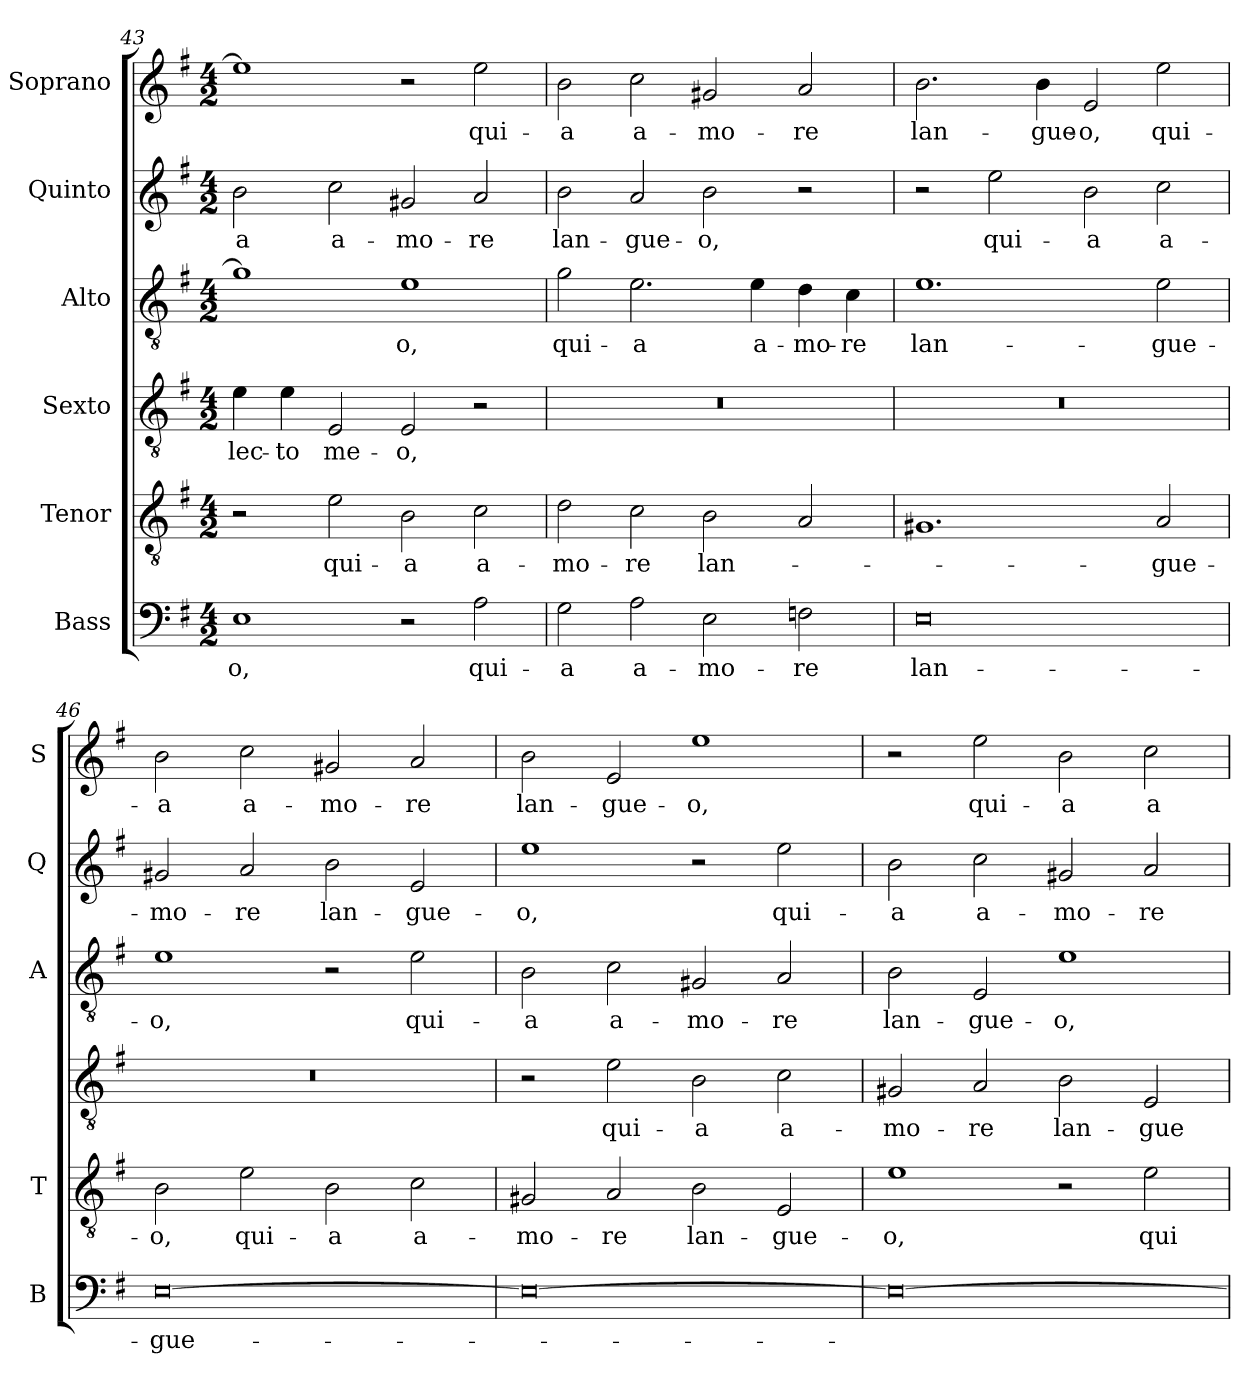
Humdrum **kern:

**kern	**text	**kern	**text	**kern	**text	**kern	**text	**kern	**text	**kern	**text
*part6	*part6	*part5	*part5	*part4	*part4	*part3	*part3	*part2	*part2	*part1	*part1
*staff6	*staff6	*staff5	*staff5	*staff4	*staff4	*staff3	*staff3	*staff2	*staff2	*staff1	*staff1
*I"Bass	*	*I"Tenor	*	*I"Sexto	*	*I"Alto	*	*I"Quinto	*	*I"Soprano	*
*I'B	*	*I'T	*	*	*	*I'A	*	*I'Q	*	*I'S	*
*clefF4	*	*clefGv2	*	*clefGv2	*	*clefGv2	*	*clefG2	*	*clefG2	*
*k[f#]	*	*k[f#]	*	*k[f#]	*	*k[f#]	*	*k[f#]	*	*k[f#]	*
*G:	*	*G:	*	*G:	*	*G:	*	*G:	*	*G:	*
*M4/2	*	*M4/2	*	*M4/2	*	*M4/2	*	*M4/2	*	*M4/2	*
=43	=43	=43	=43	=43	=43	=43	=43	=43	=43	=43	=43
!	!LO:LY:b	!	!	!	!LO:LY:b	!	!	!	!LO:LY:b	!	!
1E	-o,	2r	.	4e\	-lec-	1g]	.	2b\	-a	1ee]	.
!	!	!	!	!	!LO:LY:b	!	!	!	!	!	!
.	.	.	.	4e\	-to	.	.	.	.	.	.
!	!	!	!LO:LY:b	!	!LO:LY:b	!	!	!	!LO:LY:b	!	!
.	.	2e\	qui-	2E/	me-	.	.	2cc\	a-	.	.
!	!	!	!LO:LY:b	!	!LO:LY:b	!	!LO:LY:b	!	!LO:LY:b	!	!
2r	.	2B\	-a	2E/	-o,	1e	-o,	2g#X/	-mo-	2r	.
!	!LO:LY:b	!	!LO:LY:b	!	!	!	!	!	!LO:LY:b	!	!LO:LY:b
2A\	qui-	2c\	a-	2r	.	.	.	2a/	-re	2ee\	qui-
!!LO:PB:g=z
=44	=44	=44	=44	=44	=44	=44	=44	=44	=44	=44	=44
!	!LO:LY:b	!	!LO:LY:b	!	!	!	!LO:LY:b	!	!LO:LY:b	!	!LO:LY:b
2G\	-a	2d\	-mo-	0r	.	2g\	qui-	2b\	lan-	2b\	-a
!	!LO:LY:b	!	!LO:LY:b	!	!	!	!LO:LY:b	!	!LO:LY:b	!	!LO:LY:b
2A\	a-	2c\	-re	.	.	2.e\	-a	2a/	-gue-	2cc\	a-
!	!LO:LY:b	!	!LO:LY:b	!	!	!	!	!	!LO:LY:b	!	!LO:LY:b
2E\	-mo-	2B\	lan-	.	.	.	.	2b\	-o,	2g#X/	-mo-
!	!	!	!	!	!	!	!LO:LY:b	!	!	!	!
.	.	.	.	.	.	4e\	a-	.	.	.	.
!	!LO:LY:b	!	!	!	!	!	!LO:LY:b	!	!	!	!LO:LY:b
2Fn\	-re	2A/	.	.	.	4d\	-mo-	2r	.	2a/	-re
!	!	!	!	!	!	!	!LO:LY:b	!	!	!	!
.	.	.	.	.	.	4c\	-re	.	.	.	.
=45	=45	=45	=45	=45	=45	=45	=45	=45	=45	=45	=45
!	!LO:LY:b	!	!	!	!	!	!LO:LY:b	!	!	!	!LO:LY:b
0E	lan-	1.G#X	.	0r	.	1.e	lan-	2r	.	2.b\	lan-
!	!	!	!	!	!	!	!	!	!LO:LY:b	!	!
.	.	.	.	.	.	.	.	2ee\	qui-	.	.
!	!	!	!	!	!	!	!	!	!	!	!LO:LY:b
.	.	.	.	.	.	.	.	.	.	4b\	-gue-
!	!	!	!	!	!	!	!	!	!LO:LY:b	!	!LO:LY:b
.	.	.	.	.	.	.	.	2b\	-a	2e/	-o,
!	!	!	!LO:LY:b	!	!	!	!LO:LY:b	!	!LO:LY:b	!	!LO:LY:b
.	.	2A/	-gue-	.	.	2e\	-gue-	2cc\	a-	2ee\	qui-
=46	=46	=46	=46	=46	=46	=46	=46	=46	=46	=46	=46
!	!LO:LY:b	!	!LO:LY:b	!	!	!	!LO:LY:b	!	!LO:LY:b	!	!LO:LY:b
[0E	-gue-	2B\	-o,	0r	.	1e	-o,	2g#X/	-mo-	2b\	-a
!	!	!	!LO:LY:b	!	!	!	!	!	!LO:LY:b	!	!LO:LY:b
.	.	2e\	qui-	.	.	.	.	2a/	-re	2cc\	a-
!	!	!	!LO:LY:b	!	!	!	!	!	!LO:LY:b	!	!LO:LY:b
.	.	2B\	-a	.	.	2r	.	2b\	lan-	2g#X/	-mo-
!	!	!	!LO:LY:b	!	!	!	!LO:LY:b	!	!LO:LY:b	!	!LO:LY:b
.	.	2c\	a-	.	.	2e\	qui-	2e/	-gue-	2a/	-re
=47	=47	=47	=47	=47	=47	=47	=47	=47	=47	=47	=47
!	!	!	!LO:LY:b	!	!	!	!LO:LY:b	!	!LO:LY:b	!	!LO:LY:b
0E_	.	2G#X/	-mo-	2r	.	2B\	-a	1ee	-o,	2b\	lan-
!	!	!	!LO:LY:b	!	!LO:LY:b	!	!LO:LY:b	!	!	!	!LO:LY:b
.	.	2A/	-re	2e\	qui-	2c\	a-	.	.	2e/	-gue-
!	!	!	!LO:LY:b	!	!LO:LY:b	!	!LO:LY:b	!	!	!	!LO:LY:b
.	.	2B\	lan-	2B\	-a	2G#X/	-mo-	2r	.	1ee	-o,
!	!	!	!LO:LY:b	!	!LO:LY:b	!	!LO:LY:b	!	!LO:LY:b	!	!
.	.	2E/	-gue-	2c\	a-	2A/	-re	2ee\	qui-	.	.
!!LO:LB:g=z
=48	=48	=48	=48	=48	=48	=48	=48	=48	=48	=48	=48
!	!	!	!LO:LY:b	!	!LO:LY:b	!	!LO:LY:b	!	!LO:LY:b	!	!
0E_	.	1e	-o,	2G#X/	-mo-	2B\	lan-	2b\	-a	2r	.
!	!	!	!	!	!LO:LY:b	!	!LO:LY:b	!	!LO:LY:b	!	!LO:LY:b
.	.	.	.	2A/	-re	2E/	-gue-	2cc\	a-	2ee\	qui-
!	!	!	!	!	!LO:LY:b	!	!LO:LY:b	!	!LO:LY:b	!	!LO:LY:b
.	.	2r	.	2B\	lan-	1e	-o,	2g#X/	-mo-	2b\	-a
!	!	!	!LO:LY:b	!	!LO:LY:b	!	!	!	!LO:LY:b	!	!LO:LY:b
.	.	2e\	qui-	2E/	-gue-	.	.	2a/	-re	2cc\	a-
=	=	=	=	=	=	=	=	=	=	=	=
*-	*-	*-	*-	*-	*-	*-	*-	*-	*-	*-	*-
